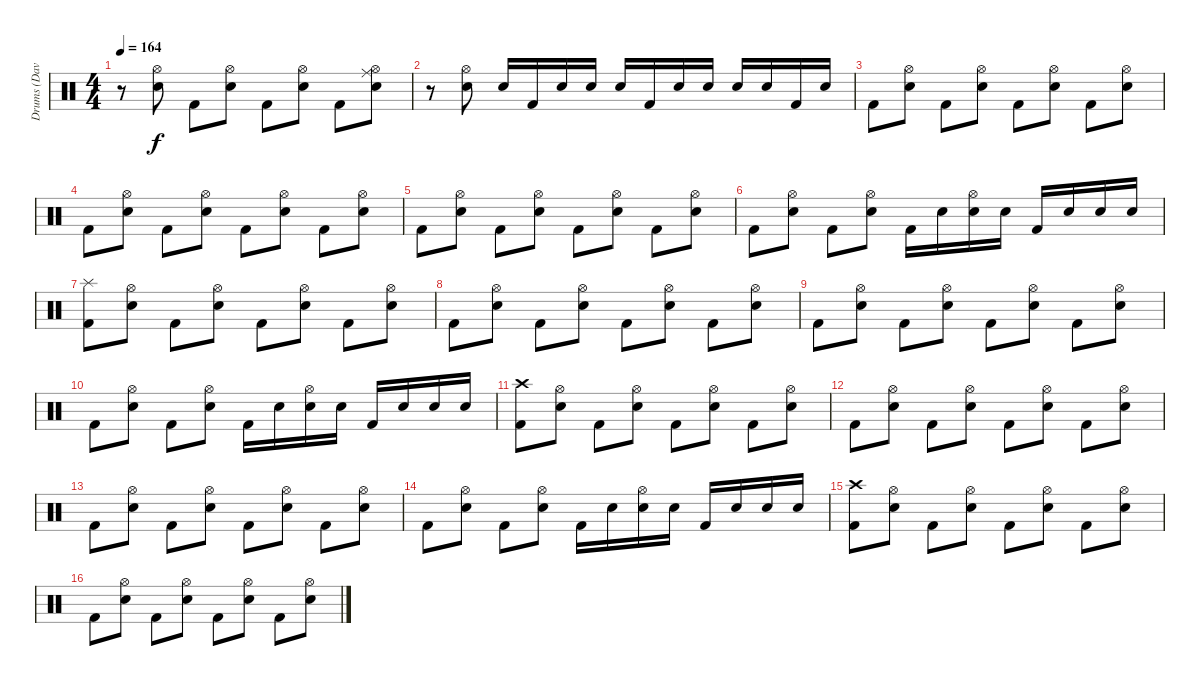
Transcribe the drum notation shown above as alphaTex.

\track ("Drums (Dave)" "Drums (Dav") {instrument percussion}
\staff {score}
\articulation defaults
\ts (4 4)
\tempo 164
\clef neutral
\ks c
r.8{dy f} ("Snare (hit) 2" "Hi-Hat (open)").8 "Kick (hit) 2".8 ("Snare (hit) 2" "Hi-Hat (open)").8 "Kick (hit) 2".8 ("Snare (hit) 2" "Hi-Hat (open)").8 "Kick (hit) 2".8 ("Snare (hit) 2" "Ride (middle)" "Hi-Hat (open)").8 |
r.8 ("Snare (hit) 2" "Hi-Hat (open)").8 "Snare (hit) 2".16 "Kick (hit) 2".16 "Snare (hit) 2".16 "Snare (hit) 2".16 "Snare (hit) 2".16 "Kick (hit) 2".16 "Snare (hit) 2".16 "Snare (hit) 2".16 "Snare (hit) 2".16 "Snare (hit) 2".16 "Kick (hit) 2".16 "Snare (hit) 2".16 |
"Kick (hit) 2".8 ("Snare (hit) 2" "Hi-Hat (open)").8 "Kick (hit) 2".8 ("Snare (hit) 2" "Hi-Hat (open)").8 "Kick (hit) 2".8 ("Snare (hit) 2" "Hi-Hat (open)").8 "Kick (hit) 2".8 ("Snare (hit) 2" "Hi-Hat (open)").8 |
"Kick (hit) 2".8 ("Snare (hit) 2" "Hi-Hat (open)").8 "Kick (hit) 2".8 ("Snare (hit) 2" "Hi-Hat (open)").8 "Kick (hit) 2".8 ("Snare (hit) 2" "Hi-Hat (open)").8 "Kick (hit) 2".8 ("Snare (hit) 2" "Hi-Hat (open)").8 |
"Kick (hit) 2".8 ("Snare (hit) 2" "Hi-Hat (open)").8 "Kick (hit) 2".8 ("Snare (hit) 2" "Hi-Hat (open)").8 "Kick (hit) 2".8 ("Snare (hit) 2" "Hi-Hat (open)").8 "Kick (hit) 2".8 ("Snare (hit) 2" "Hi-Hat (open)").8 |
"Kick (hit) 2".8 ("Snare (hit) 2" "Hi-Hat (open)").8 "Kick (hit) 2".8 ("Snare (hit) 2" "Hi-Hat (open)").8 "Kick (hit) 2".16 "Snare (hit) 2".16 ("Snare (hit) 2" "Hi-Hat (open)").16 "Snare (hit) 2".16 "Kick (hit) 2".16 "Snare (hit) 2".16 "Snare (hit) 2".16 "Snare (hit) 2".16 |
("Kick (hit) 2" "Splash (hit)").8 ("Snare (hit) 2" "Hi-Hat (open)").8 "Kick (hit) 2".8 ("Snare (hit) 2" "Hi-Hat (open)").8 "Kick (hit) 2".8 ("Snare (hit) 2" "Hi-Hat (open)").8 "Kick (hit) 2".8 ("Snare (hit) 2" "Hi-Hat (open)").8 |
"Kick (hit) 2".8 ("Snare (hit) 2" "Hi-Hat (open)").8 "Kick (hit) 2".8 ("Snare (hit) 2" "Hi-Hat (open)").8 "Kick (hit) 2".8 ("Snare (hit) 2" "Hi-Hat (open)").8 "Kick (hit) 2".8 ("Snare (hit) 2" "Hi-Hat (open)").8 |
"Kick (hit) 2".8 ("Snare (hit) 2" "Hi-Hat (open)").8 "Kick (hit) 2".8 ("Snare (hit) 2" "Hi-Hat (open)").8 "Kick (hit) 2".8 ("Snare (hit) 2" "Hi-Hat (open)").8 "Kick (hit) 2".8 ("Snare (hit) 2" "Hi-Hat (open)").8 |
"Kick (hit) 2".8 ("Snare (hit) 2" "Hi-Hat (open)").8 "Kick (hit) 2".8 ("Snare (hit) 2" "Hi-Hat (open)").8 "Kick (hit) 2".16 "Snare (hit) 2".16 ("Snare (hit) 2" "Hi-Hat (open)").16 "Snare (hit) 2".16 "Kick (hit) 2".16 "Snare (hit) 2".16 "Snare (hit) 2".16 "Snare (hit) 2".16 |
("Kick (hit) 2" "Crash high (hit)").8 ("Snare (hit) 2" "Hi-Hat (open)").8 "Kick (hit) 2".8 ("Snare (hit) 2" "Hi-Hat (open)").8 "Kick (hit) 2".8 ("Snare (hit) 2" "Hi-Hat (open)").8 "Kick (hit) 2".8 ("Snare (hit) 2" "Hi-Hat (open)").8 |
"Kick (hit) 2".8 ("Snare (hit) 2" "Hi-Hat (open)").8 "Kick (hit) 2".8 ("Snare (hit) 2" "Hi-Hat (open)").8 "Kick (hit) 2".8 ("Snare (hit) 2" "Hi-Hat (open)").8 "Kick (hit) 2".8 ("Snare (hit) 2" "Hi-Hat (open)").8 |
"Kick (hit) 2".8 ("Snare (hit) 2" "Hi-Hat (open)").8 "Kick (hit) 2".8 ("Snare (hit) 2" "Hi-Hat (open)").8 "Kick (hit) 2".8 ("Snare (hit) 2" "Hi-Hat (open)").8 "Kick (hit) 2".8 ("Snare (hit) 2" "Hi-Hat (open)").8 |
"Kick (hit) 2".8 ("Snare (hit) 2" "Hi-Hat (open)").8 "Kick (hit) 2".8 ("Snare (hit) 2" "Hi-Hat (open)").8 "Kick (hit) 2".16 "Snare (hit) 2".16 ("Snare (hit) 2" "Hi-Hat (open)").16 "Snare (hit) 2".16 "Kick (hit) 2".16 "Snare (hit) 2".16 "Snare (hit) 2".16 "Snare (hit) 2".16 |
("Crash high (hit)" "Kick (hit) 2").8 ("Snare (hit) 2" "Hi-Hat (open)").8 "Kick (hit) 2".8 ("Snare (hit) 2" "Hi-Hat (open)").8 "Kick (hit) 2".8 ("Snare (hit) 2" "Hi-Hat (open)").8 "Kick (hit) 2".8 ("Snare (hit) 2" "Hi-Hat (open)").8 |
"Kick (hit) 2".8 ("Snare (hit) 2" "Hi-Hat (open)").8 "Kick (hit) 2".8 ("Snare (hit) 2" "Hi-Hat (open)").8 "Kick (hit) 2".8 ("Snare (hit) 2" "Hi-Hat (open)").8 "Kick (hit) 2".8 ("Snare (hit) 2" "Hi-Hat (open)").8
